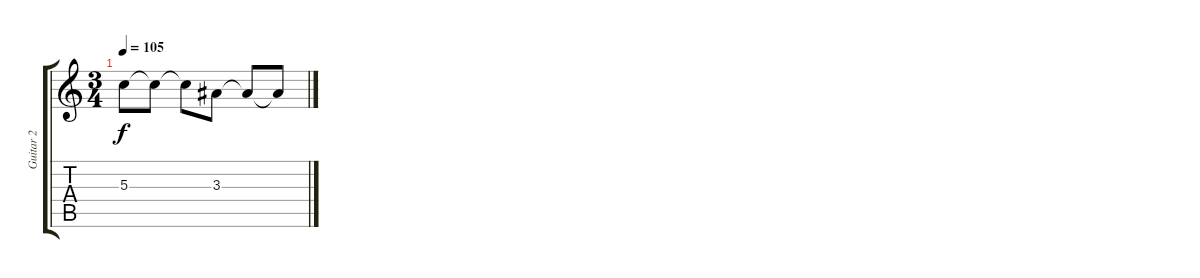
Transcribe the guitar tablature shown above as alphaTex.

\track ("Guitar 2" "Guitar 2") {instrument distortionguitar}
\staff {score tabs}
\tuning (E4 B3 G3 D3 A2 D2) {hide}
\ts (3 4)
\tempo 105
\clef g2
\ks c
5.3.8{dy f} 5.3{t}.8 5.3{t}.8 3.3.8 3.3{t}.8 3.3{t}.8
